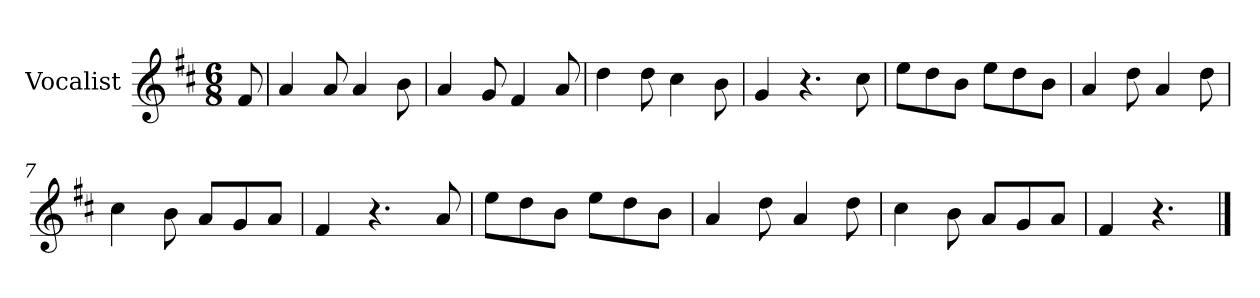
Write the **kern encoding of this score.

**kern
*part1
*staff1
*I"Vocalist
*k[f#c#]
*D:
*M6/8
=
8f#
=1
4a
8a
4a
8b
=2
4a
8g
4f#
8a
=3
4dd
8dd
4cc#
8b
=4
4g
4.r
8cc#
=5
8eeL
8dd
8bJ
8eeL
8dd
8bJ
=6
4a
8dd
4a
8dd
=7
4cc#
8b
8aL
8g
8aJ
=8
4f#
4.r
8a
=9
8eeL
8dd
8bJ
8eeL
8dd
8bJ
=10
4a
8dd
4a
8dd
=11
4cc#
8b
8aL
8g
8aJ
=12
4f#
4.r
==
*-
